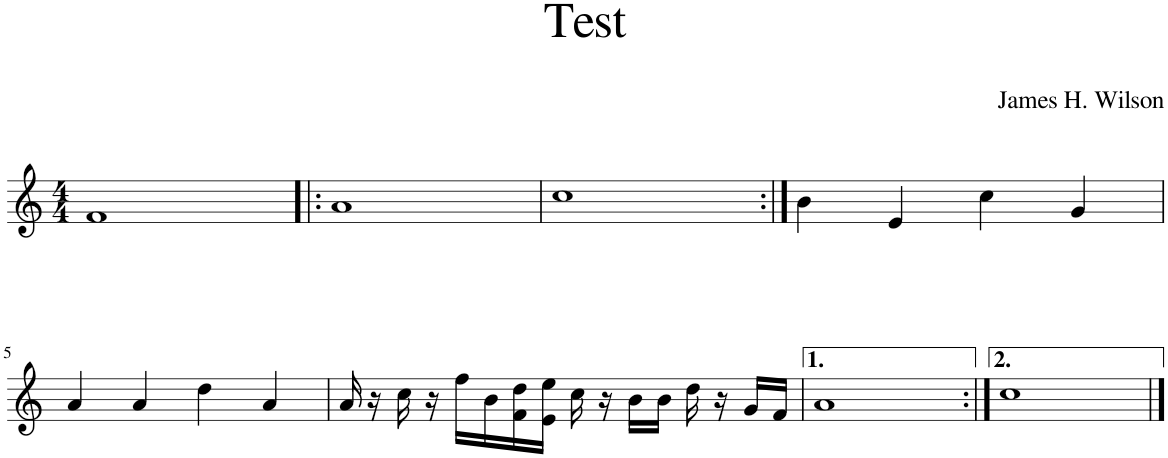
**kern
*part1
*staff1
*I"Piano
*I'Pno.
*clefG2
*k[]
*M4/4
=1
1f
=2!|:
1a
=3
1cc
=4:|!
4b\
4e/
4cc\
4g/
!!LO:LB:g=z
=5
4a/
4a/
4dd\
4a/
=6
16a/
16r
16cc\
16r
16ff\LL
16b\
16f\ 16dd\
16e\ 16ee\JJ
16cc\
16r
16b\LL
16b\JJ
16dd\
16r
16g/LL
16f/JJ
=7
1a
=8:|!
1cc
==
*-
